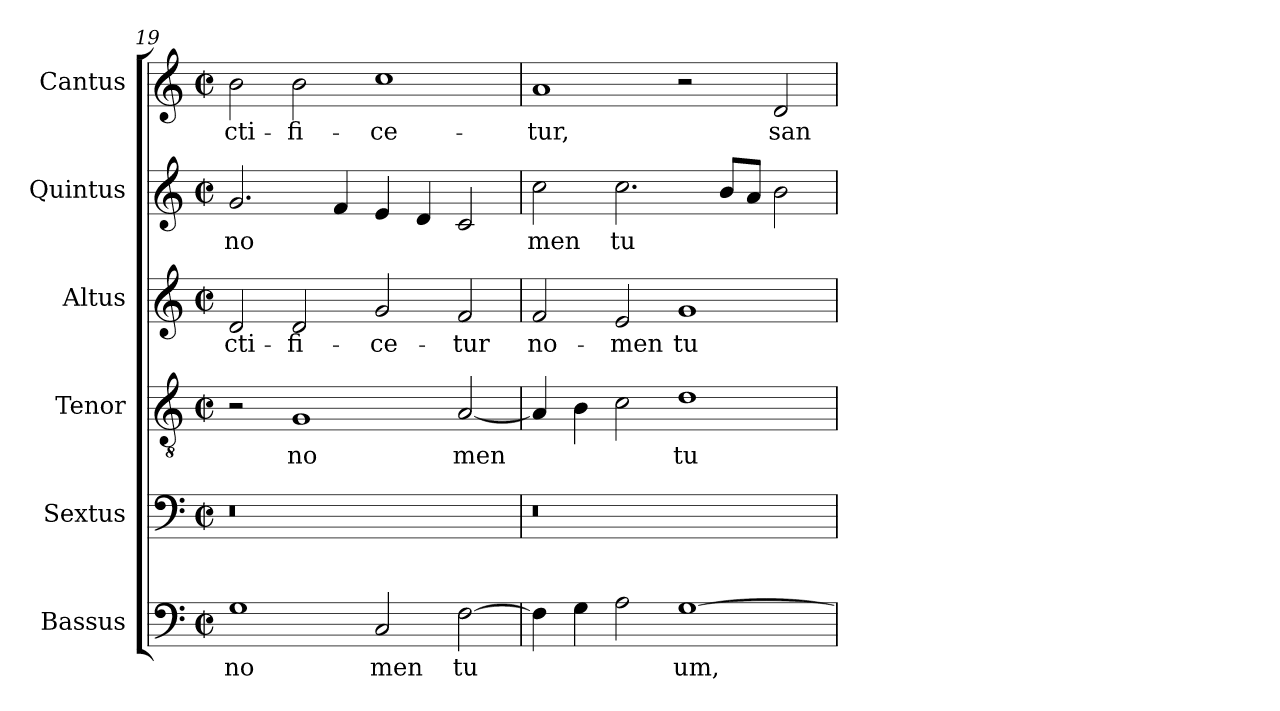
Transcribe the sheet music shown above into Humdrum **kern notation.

**kern	**text	**kern	**kern	**text	**kern	**text	**kern	**text	**kern	**text
*part6	*part6	*part5	*part4	*part4	*part3	*part3	*part2	*part2	*part1	*part1
*staff6	*staff6	*staff5	*staff4	*staff4	*staff3	*staff3	*staff2	*staff2	*staff1	*staff1
*I"Bassus	*	*I"Sextus	*I"Tenor	*	*I"Altus	*	*I"Quintus	*	*I"Cantus	*
!!LO:PB:g=z
*clefF4	*	*clefF4	*clefGv2	*	*clefG2	*	*clefG2	*	*clefG2	*
*k[]	*	*k[]	*k[]	*	*k[]	*	*k[]	*	*k[]	*
*C:	*	*C:	*C:	*	*C:	*	*C:	*	*C:	*
*M2/2	*	*M2/2	*M2/2	*	*M2/2	*	*M2/2	*	*M2/2	*
*met(c|)	*	*met(c|)	*met(c|)	*	*met(c|)	*	*met(c|)	*	*met(c|)	*
=19	=19	=19	=19	=19	=19	=19	=19	=19	=19	=19
!	!LO:LY:b:cj	!	!	!	!	!LO:LY:b:cj	!	!LO:LY:b:cj	!	!LO:LY:b:cj
1G	no	0r	2r	.	2d/	-cti-	2.g/	no	2b\	cti-
!	!	!	!	!LO:LY:b:cj	!	!LO:LY:b:cj	!	!	!	!LO:LY:b:cj
.	.	.	1G	no	2d/	-fi-	.	.	2b\	-fi-
!	!	!	!	!	!	!	!	!LO:LY:b:cj	!	!
.	.	.	.	.	.	.	4f/	.	.	.
!	!LO:LY:b:cj	!	!	!	!	!LO:LY:b:cj	!	!LO:LY:b:cj	!	!LO:LY:b:cj
2C/	men	.	.	.	2g/	-ce-	4e/	.	1cc	-ce-
!	!	!	!	!	!	!	!	!LO:LY:b:cj	!	!
.	.	.	.	.	.	.	4d/	.	.	.
!	!LO:LY:b:cj	!	!	!LO:LY:b:cj	!	!LO:LY:b:cj	!	!LO:LY:b:cj	!	!
[>2F\	tu	.	[<2A/	men	2f/	-tur	2c/	.	.	.
=20	=20	=20	=20	=20	=20	=20	=20	=20	=20	=20
!	!LO:LY:b:cj	!	!	!LO:LY:b:cj	!	!LO:LY:b:cj	!	!LO:LY:b:cj	!	!LO:LY:b:cj
4F\]	.	0r	4A/]	.	2f/	no-	2cc\	men	1a	-tur,
!	!LO:LY:b:cj	!	!	!LO:LY:b:cj	!	!	!	!	!	!
4G\	.	.	4B\	.	.	.	.	.	.	.
!	!LO:LY:b:cj	!	!	!LO:LY:b:cj	!	!LO:LY:b:cj	!	!LO:LY:b:cj	!	!
2A\	.	.	2c\	.	2e/	-men	2.cc\	tu	.	.
!	!LO:LY:b:cj	!	!	!LO:LY:b:cj	!	!LO:LY:b:cj	!	!	!	!
[>1G	um,	.	1d	tu	1g	tu-	.	.	2r	.
!	!	!	!	!	!	!	!	!LO:LY:b:cj	!	!
.	.	.	.	.	.	.	8b/L	.	.	.
!	!	!	!	!	!	!	!	!LO:LY:b:cj	!	!
.	.	.	.	.	.	.	8a/J	.	.	.
!	!	!	!	!	!	!	!	!LO:LY:b:cj	!	!LO:LY:b:cj
.	.	.	.	.	.	.	2b\	.	2d/	san-
=	=	=	=	=	=	=	=	=	=	=
*-	*-	*-	*-	*-	*-	*-	*-	*-	*-	*-
